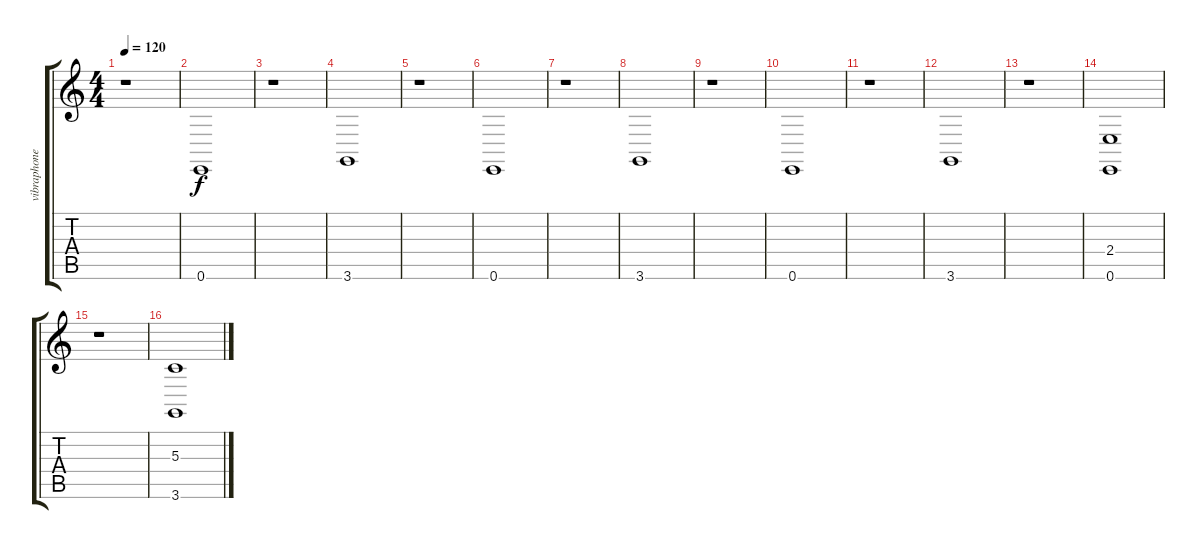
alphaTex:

\track ("vibraphone" "vibraphone") {instrument vibraphone}
\staff {score tabs}
\tuning (E4 B3 G3 D3 A2 E2) {hide}
\ts (4 4)
\tempo 120
\clef g2
\ks c
r.1{dy f instrument vibraphone} |
0.6.1 |
r.1 |
3.6.1 |
r.1 |
0.6.1 |
r.1 |
3.6.1 |
r.1 |
0.6.1 |
r.1 |
3.6.1 |
r.1 |
(2.4 0.6).1 |
r.1 |
(5.3 3.6).1
